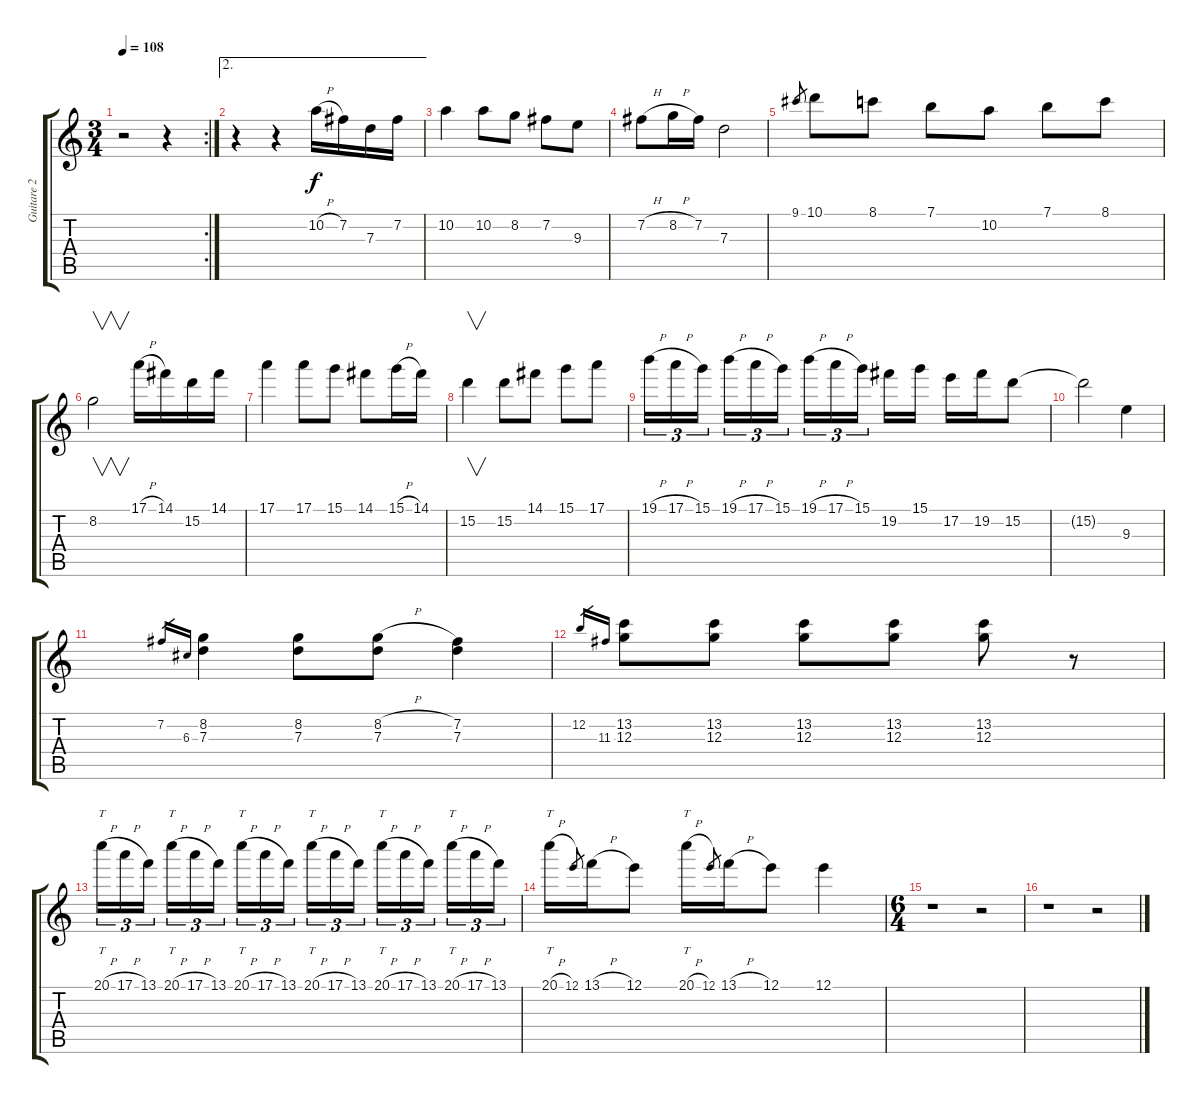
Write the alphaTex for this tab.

\track ("Guitare 2 Kirk Solo" "Guitare 2 ") {instrument electricguitarclean}
\staff {score tabs}
\tuning (E4 B3 G3 D3 A2 E2) {hide}
\rc 2
\ts (3 4)
\tempo 108
\clef g2
\ks c
r.2{dy f} r.4 |
\ae 2
r.4 r.4 10.2{h}.16 7.2.16 7.3.16 7.2.16 |
10.2.4 10.2.8 8.2.8 7.2.8 9.3.8 |
7.2{h}.8 8.2{h}.16 7.2.16 7.3.2 |
9.1.8{gr} 10.1.8 8.1.8 7.1.8 10.2.8 7.1.8 8.1.8 |
8.2.2{v} 17.1{h}.16 14.1.16 15.2.16 14.1.16 |
17.1.4 17.1.8 15.1.8 14.1.8 15.1{h}.16 14.1.16 |
15.2.4{v} 15.2.8 14.1.8 15.1.8 17.1.8 |
19.1{h}.16{tu (3 2)} 17.1{h}.16{tu (3 2)} 15.1.16{tu (3 2)} 19.1{h}.16{tu (3 2)} 17.1{h}.16{tu (3 2)} 15.1.16{tu (3 2)} 19.1{h}.16{tu (3 2)} 17.1{h}.16{tu (3 2)} 15.1.16{tu (3 2)} 19.2.16 15.1.16 17.2.16 19.2.16 15.2.8 |
15.2{t}.2 9.3.4 |
7.2.16{gr} 6.3.16{gr} (8.2 7.3).4 (8.2 7.3).8 (8.2{h} 7.3).8 (7.2 7.3).4 |
12.2.16{gr} 11.3.16{gr} (13.2 12.3).8 (13.2 12.3).8 (13.2 12.3).8 (13.2 12.3).8 (13.2 12.3).8 r.8 |
20.1{h}.16{tt tu (3 2)} 17.1{h}.16{tu (3 2)} 13.1.16{tu (3 2)} 20.1{h}.16{tt tu (3 2)} 17.1{h}.16{tu (3 2)} 13.1.16{tu (3 2)} 20.1{h}.16{tt tu (3 2)} 17.1{h}.16{tu (3 2)} 13.1.16{tu (3 2)} 20.1{h}.16{tt tu (3 2)} 17.1{h}.16{tu (3 2)} 13.1.16{tu (3 2)} 20.1{h}.16{tt tu (3 2)} 17.1{h}.16{tu (3 2)} 13.1.16{tu (3 2)} 20.1{h}.16{tt tu (3 2)} 17.1{h}.16{tu (3 2)} 13.1.16{tu (3 2)} |
20.1{h}.16{tt} 12.1.8{gr} 13.1{h}.16 12.1.8 20.1{h}.16{tt} 12.1.8{gr} 13.1{h}.16 12.1.8 12.1.4 |
\ts (6 4)
r.1 r.2 |
r.1 r.2
